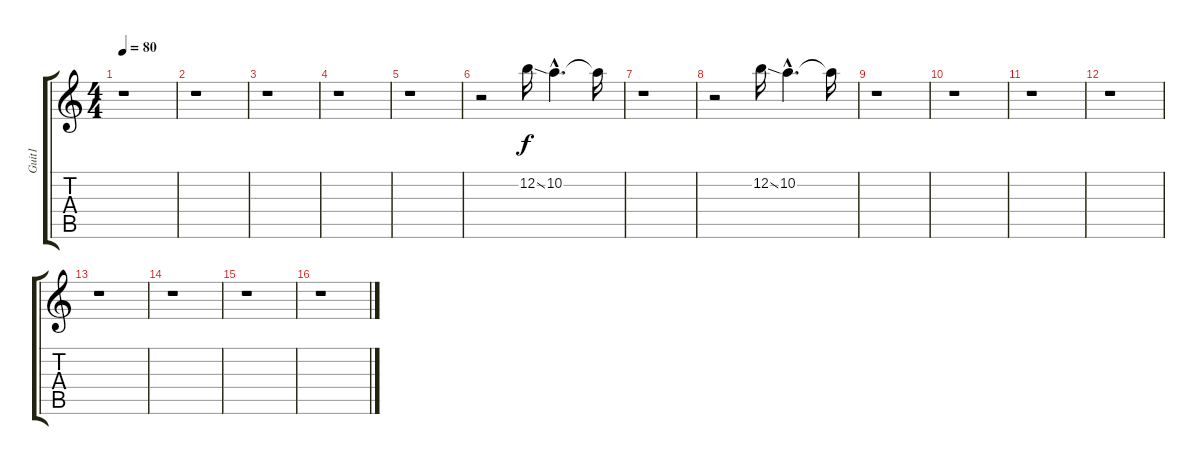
\track ("Guit1" "Guit1") {instrument electricguitarjazz}
\staff {score tabs}
\tuning (E4 B3 G3 D3 A2 E2) {hide}
\ts (4 4)
\tempo 80
\clef g2
\ks c
r.1{dy f} |
r.1 |
r.1 |
r.1 |
r.1 |
r.2 12.2{ss}.16 10.2{hac}.4{d} 10.2{t}.16 |
r.1 |
r.2 12.2{ss}.16 10.2{hac}.4{d} 10.2{t}.16 |
r.1 |
r.1 |
r.1 |
r.1 |
r.1 |
r.1 |
r.1 |
r.1
